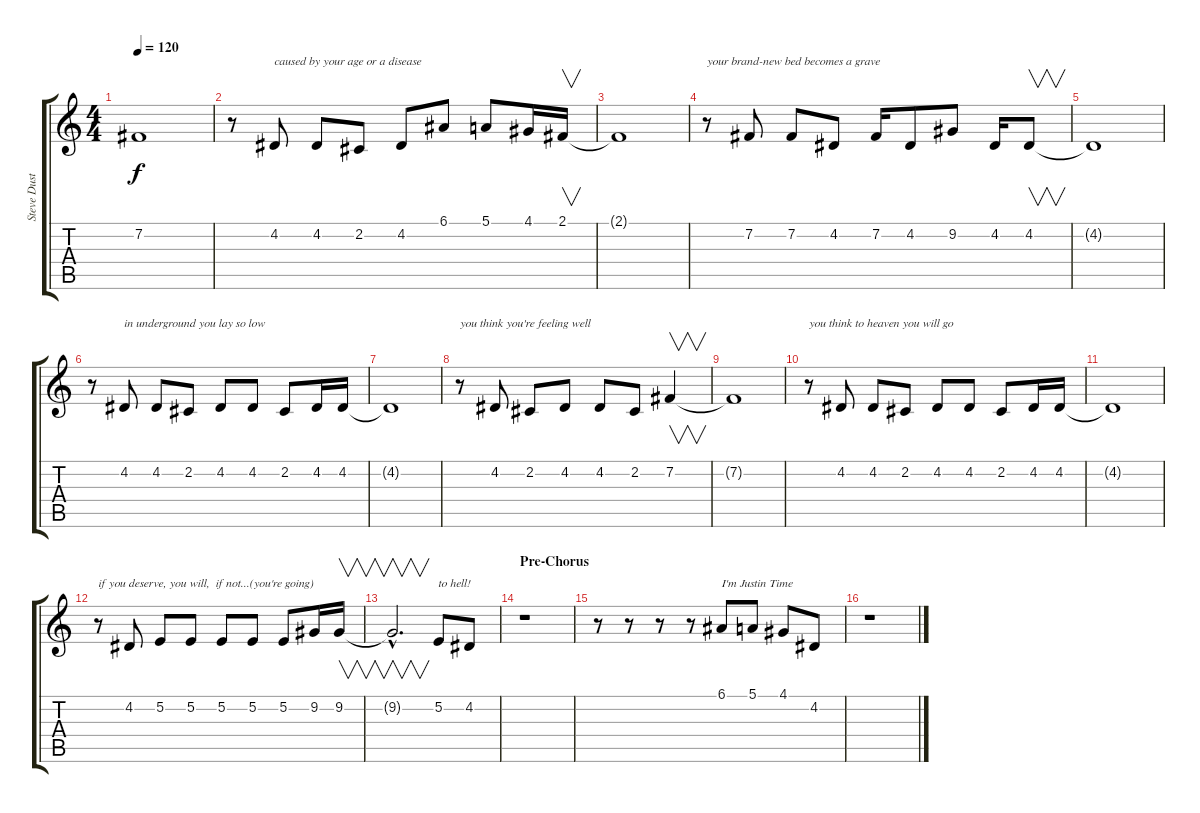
\track ("Steve Dustaine (Voice)" "Steve Dust") {instrument baritonesax}
\staff {score tabs}
\tuning (E4 B3 G3 D3 A2 E2) {hide}
\ts (4 4)
\tempo 120
\clef g2
\ks c
7.2{t}.1{dy f} |
r.8 4.2.8{txt "caused by your age or a disease"} 4.2.8 2.2.8 4.2.8 6.1.8 5.1.8 4.1.16 2.1.16{v} |
2.1{t}.1 |
r.8{txt "your brand-new bed becomes a grave"} 7.2.8 7.2.8 4.2.8 7.2.16 4.2.8 9.2.8 4.2.16 4.2.8{v} |
4.2{t}.1 |
r.8 4.2.8{txt "in underground you lay so low"} 4.2.8 2.2.8 4.2.8 4.2.8 2.2.8 4.2.16 4.2.16 |
4.2{t}.1 |
r.8{txt "you think you're feeling well"} 4.2.8 2.2.8 4.2.8 4.2.8 2.2.8 7.2.4{v} |
7.2{t}.1 |
r.8{txt "you think to heaven you will go"} 4.2.8 4.2.8 2.2.8 4.2.8 4.2.8 2.2.8 4.2.16 4.2.16 |
4.2{t}.1 |
r.8{txt "if you deserve, you will,  if not...(you're going)"} 4.2.8 5.2.8 5.2.8 5.2.8 5.2.8 5.2.8 9.2.16 9.2.16{v} |
9.2{hac t}.2{v d} 5.2.8{txt "to hell!"} 4.2.8 |
\section ("" "Pre-Chorus")
r.1 |
r.8 r.8 r.8 r.8 6.1.8{txt "I'm Justin Time"} 5.1.8 4.1.8 4.2.8 |
r.1
